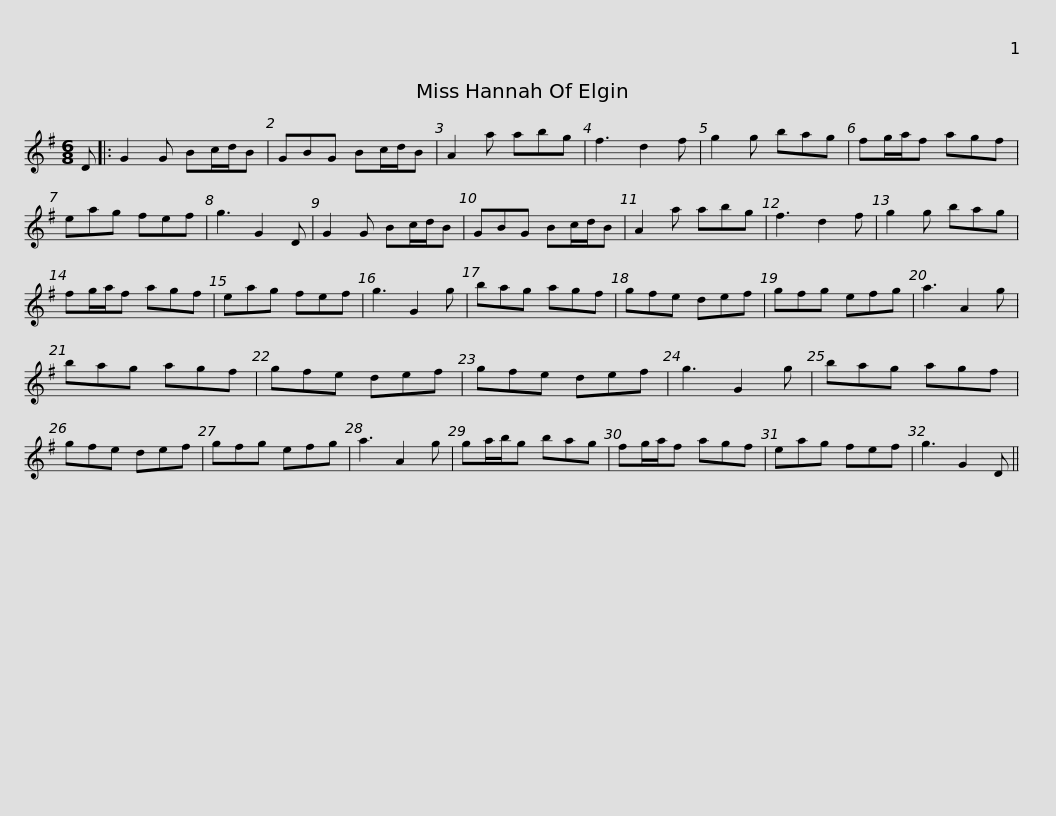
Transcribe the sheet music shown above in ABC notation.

X:1
L:1/8
M:6/8
I:linebreak $
K:G
V:1 treble
V:1
 D |: G2 G Bc/d/B | GBG Bc/d/B | A2 a abg | f3 d2 f | %5
 g2 g bag | fg/a/f agf | eag fef |$ g3 G2 D | G2 G Bc/d/B | %10
 GBG Bc/d/B | A2 a abg | f3 d2 f | g2 g bag | fg/a/f agf |$ %15
 eag fef | g3 G2 g | bag agf | gfe def | gfg efg | %20
 a3 A2 g | bag agf | gfe def |$ gfe def | g3 G2 g | %25
 bag agf | gfe def | gfg efg | a3 A2 g | ga/b/g bag |$ %30
 fg/a/f agf | eag fef | g3 G2 D || %33
